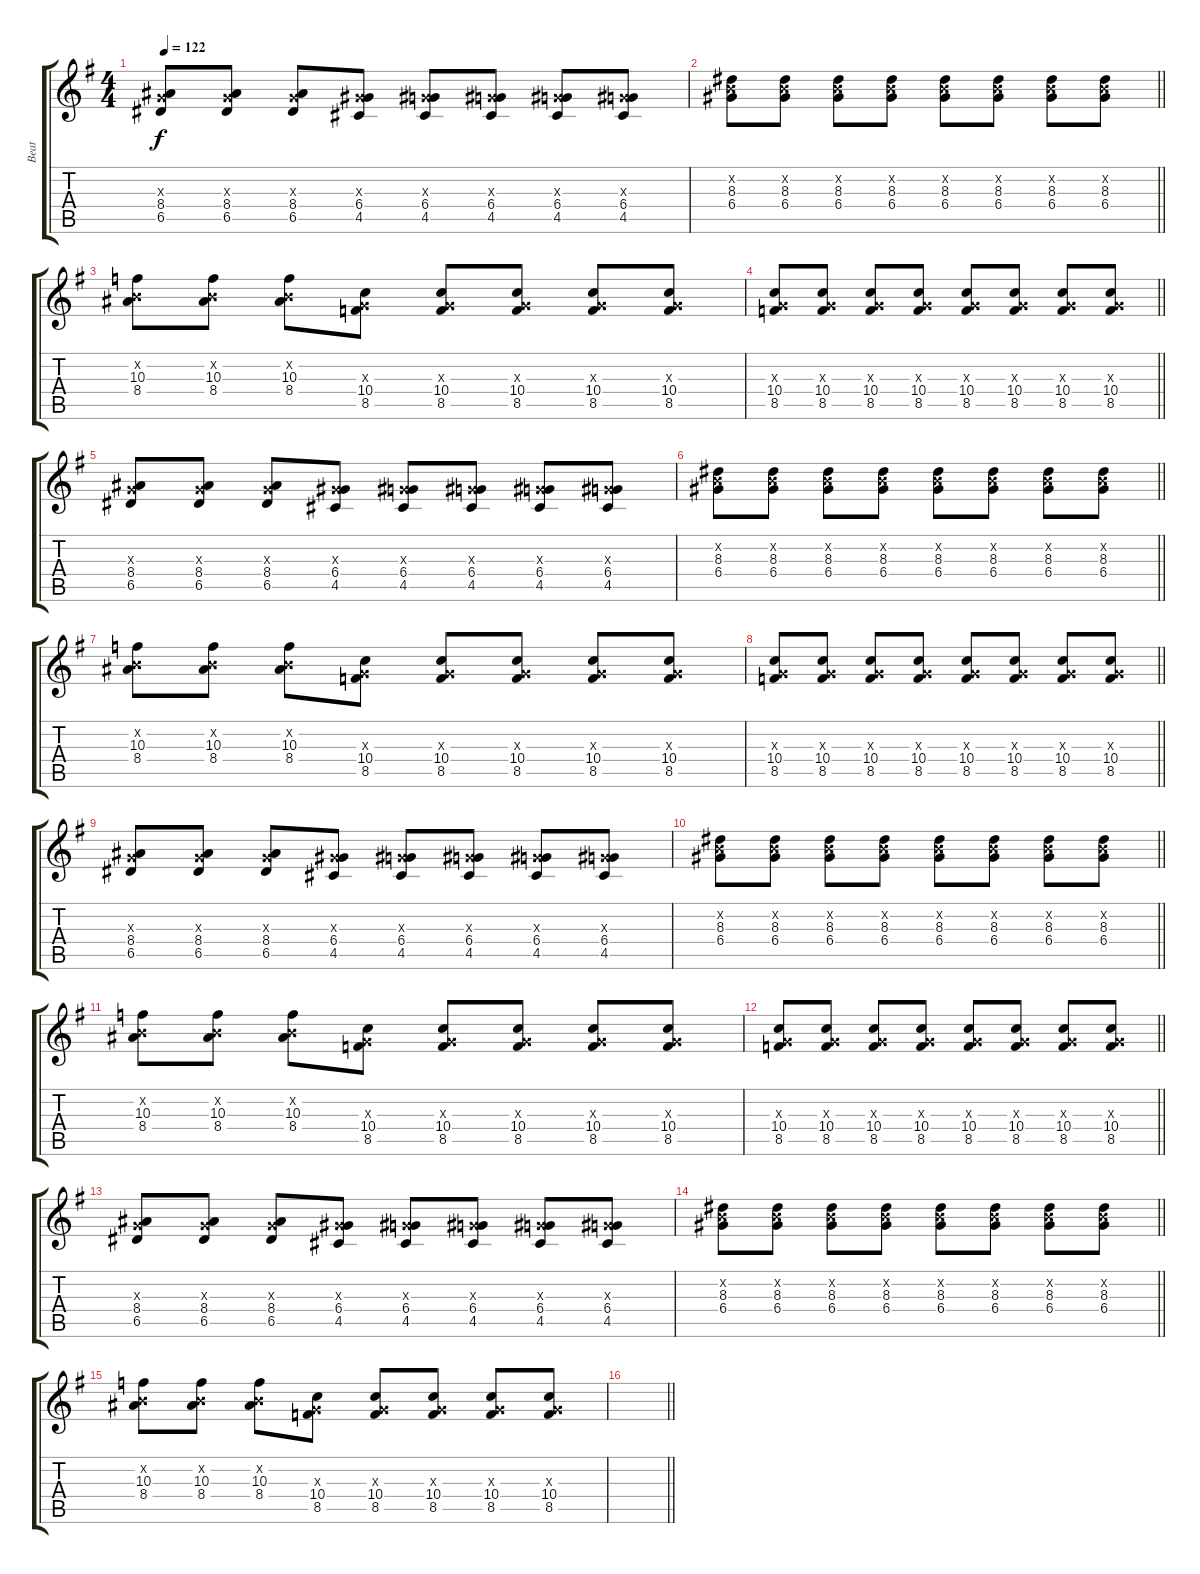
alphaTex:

\track ("Beat" "Beat") {instrument electricguitarclean}
\staff {score tabs}
\tuning (E4 B3 G3 D3 A2 E2) {hide}
\ts (4 4)
\tempo 122
\clef g2
\ks g
(0.3{x} 8.4 6.5).8{dy f} (0.3{x} 8.4 6.5).8 (0.3{x} 8.4 6.5).8 (0.3{x} 6.4 4.5).8 (0.3{x} 6.4 4.5).8 (0.3{x} 6.4 4.5).8 (0.3{x} 6.4 4.5).8 (0.3{x} 6.4 4.5).8 |
\barLineRight lightlight
(0.2{x} 8.3 6.4).8 (0.2{x} 8.3 6.4).8 (0.2{x} 8.3 6.4).8 (0.2{x} 8.3 6.4).8 (0.2{x} 8.3 6.4).8 (0.2{x} 8.3 6.4).8 (0.2{x} 8.3 6.4).8 (0.2{x} 8.3 6.4).8 |
(0.2{x} 10.3 8.4).8 (0.2{x} 10.3 8.4).8 (0.2{x} 10.3 8.4).8 (0.3{x} 10.4 8.5).8 (0.3{x} 10.4 8.5).8 (0.3{x} 10.4 8.5).8 (0.3{x} 10.4 8.5).8 (0.3{x} 10.4 8.5).8 |
\barLineRight lightlight
(0.3{x} 10.4 8.5).8 (0.3{x} 10.4 8.5).8 (0.3{x} 10.4 8.5).8 (0.3{x} 10.4 8.5).8 (0.3{x} 10.4 8.5).8 (0.3{x} 10.4 8.5).8 (0.3{x} 10.4 8.5).8 (0.3{x} 10.4 8.5).8 |
(0.3{x} 8.4 6.5).8 (0.3{x} 8.4 6.5).8 (0.3{x} 8.4 6.5).8 (0.3{x} 6.4 4.5).8 (0.3{x} 6.4 4.5).8 (0.3{x} 6.4 4.5).8 (0.3{x} 6.4 4.5).8 (0.3{x} 6.4 4.5).8 |
\barLineRight lightlight
(0.2{x} 8.3 6.4).8 (0.2{x} 8.3 6.4).8 (0.2{x} 8.3 6.4).8 (0.2{x} 8.3 6.4).8 (0.2{x} 8.3 6.4).8 (0.2{x} 8.3 6.4).8 (0.2{x} 8.3 6.4).8 (0.2{x} 8.3 6.4).8 |
(0.2{x} 10.3 8.4).8 (0.2{x} 10.3 8.4).8 (0.2{x} 10.3 8.4).8 (0.3{x} 10.4 8.5).8 (0.3{x} 10.4 8.5).8 (0.3{x} 10.4 8.5).8 (0.3{x} 10.4 8.5).8 (0.3{x} 10.4 8.5).8 |
\barLineRight lightlight
(0.3{x} 10.4 8.5).8 (0.3{x} 10.4 8.5).8 (0.3{x} 10.4 8.5).8 (0.3{x} 10.4 8.5).8 (0.3{x} 10.4 8.5).8 (0.3{x} 10.4 8.5).8 (0.3{x} 10.4 8.5).8 (0.3{x} 10.4 8.5).8 |
(0.3{x} 8.4 6.5).8 (0.3{x} 8.4 6.5).8 (0.3{x} 8.4 6.5).8 (0.3{x} 6.4 4.5).8 (0.3{x} 6.4 4.5).8 (0.3{x} 6.4 4.5).8 (0.3{x} 6.4 4.5).8 (0.3{x} 6.4 4.5).8 |
\barLineRight lightlight
(0.2{x} 8.3 6.4).8 (0.2{x} 8.3 6.4).8 (0.2{x} 8.3 6.4).8 (0.2{x} 8.3 6.4).8 (0.2{x} 8.3 6.4).8 (0.2{x} 8.3 6.4).8 (0.2{x} 8.3 6.4).8 (0.2{x} 8.3 6.4).8 |
(0.2{x} 10.3 8.4).8 (0.2{x} 10.3 8.4).8 (0.2{x} 10.3 8.4).8 (0.3{x} 10.4 8.5).8 (0.3{x} 10.4 8.5).8 (0.3{x} 10.4 8.5).8 (0.3{x} 10.4 8.5).8 (0.3{x} 10.4 8.5).8 |
\barLineRight lightlight
(0.3{x} 10.4 8.5).8 (0.3{x} 10.4 8.5).8 (0.3{x} 10.4 8.5).8 (0.3{x} 10.4 8.5).8 (0.3{x} 10.4 8.5).8 (0.3{x} 10.4 8.5).8 (0.3{x} 10.4 8.5).8 (0.3{x} 10.4 8.5).8 |
(0.3{x} 8.4 6.5).8 (0.3{x} 8.4 6.5).8 (0.3{x} 8.4 6.5).8 (0.3{x} 6.4 4.5).8 (0.3{x} 6.4 4.5).8 (0.3{x} 6.4 4.5).8 (0.3{x} 6.4 4.5).8 (0.3{x} 6.4 4.5).8 |
\barLineRight lightlight
(0.2{x} 8.3 6.4).8 (0.2{x} 8.3 6.4).8 (0.2{x} 8.3 6.4).8 (0.2{x} 8.3 6.4).8 (0.2{x} 8.3 6.4).8 (0.2{x} 8.3 6.4).8 (0.2{x} 8.3 6.4).8 (0.2{x} 8.3 6.4).8 |
(0.2{x} 10.3 8.4).8 (0.2{x} 10.3 8.4).8 (0.2{x} 10.3 8.4).8 (0.3{x} 10.4 8.5).8 (0.3{x} 10.4 8.5).8 (0.3{x} 10.4 8.5).8 (0.3{x} 10.4 8.5).8 (0.3{x} 10.4 8.5).8 |
\barLineRight lightlight
